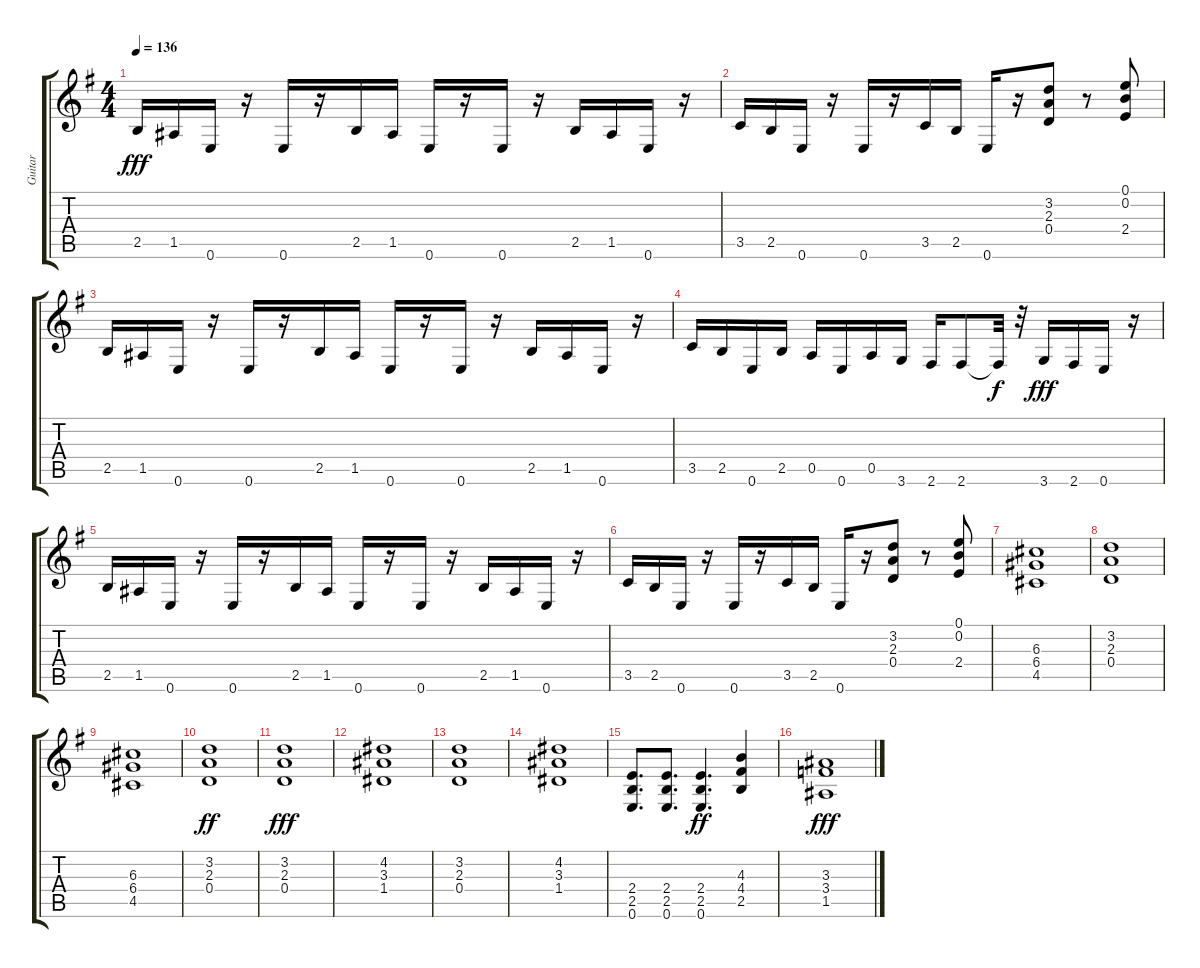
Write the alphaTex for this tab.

\track ("Guitar" "Guitar") {instrument distortionguitar}
\staff {score tabs}
\tuning (E4 B3 G3 D3 A2 E2) {hide}
\ts (4 4)
\tempo 136
\clef g2
\ks eminor
2.5.16{dy fff} 1.5.16 0.6.16 r.16 0.6.16 r.16 2.5.16 1.5.16 0.6.16 r.16 0.6.16 r.16 2.5.16 1.5.16 0.6.16 r.16 |
3.5.16 2.5.16 0.6.16 r.16 0.6.16 r.16 3.5.16 2.5.16 0.6.16 r.16 (3.2 2.3 0.4).8 r.8 (0.1 0.2 2.4).8 |
2.5.16 1.5.16 0.6.16 r.16 0.6.16 r.16 2.5.16 1.5.16 0.6.16 r.16 0.6.16 r.16 2.5.16 1.5.16 0.6.16 r.16 |
3.5.16 2.5.16 0.6.16 2.5.16 0.5.16 0.6.16 0.5.16 3.6.16 2.6.16 2.6.8 2.6{t}.32{dy f} r.32 3.6.16{dy fff} 2.6.16 0.6.16 r.16 |
2.5.16 1.5.16 0.6.16 r.16 0.6.16 r.16 2.5.16 1.5.16 0.6.16 r.16 0.6.16 r.16 2.5.16 1.5.16 0.6.16 r.16 |
3.5.16 2.5.16 0.6.16 r.16 0.6.16 r.16 3.5.16 2.5.16 0.6.16 r.16 (3.2 2.3 0.4).8 r.8 (0.1 0.2 2.4).8 |
(6.3 6.4 4.5).1 |
(3.2 2.3 0.4).1 |
(6.3 6.4 4.5).1 |
(3.2 2.3 0.4).1{dy ff} |
(3.2 2.3 0.4).1{dy fff} |
(4.2 3.3 1.4).1 |
(3.2 2.3 0.4).1 |
(4.2 3.3 1.4).1 |
(2.4 2.5 0.6).8{d} (2.4 2.5 0.6).8{d} (2.4 2.5 0.6).4{d dy ff} (4.3 4.4 2.5).4 |
(3.3 3.4 1.5).1{dy fff}
